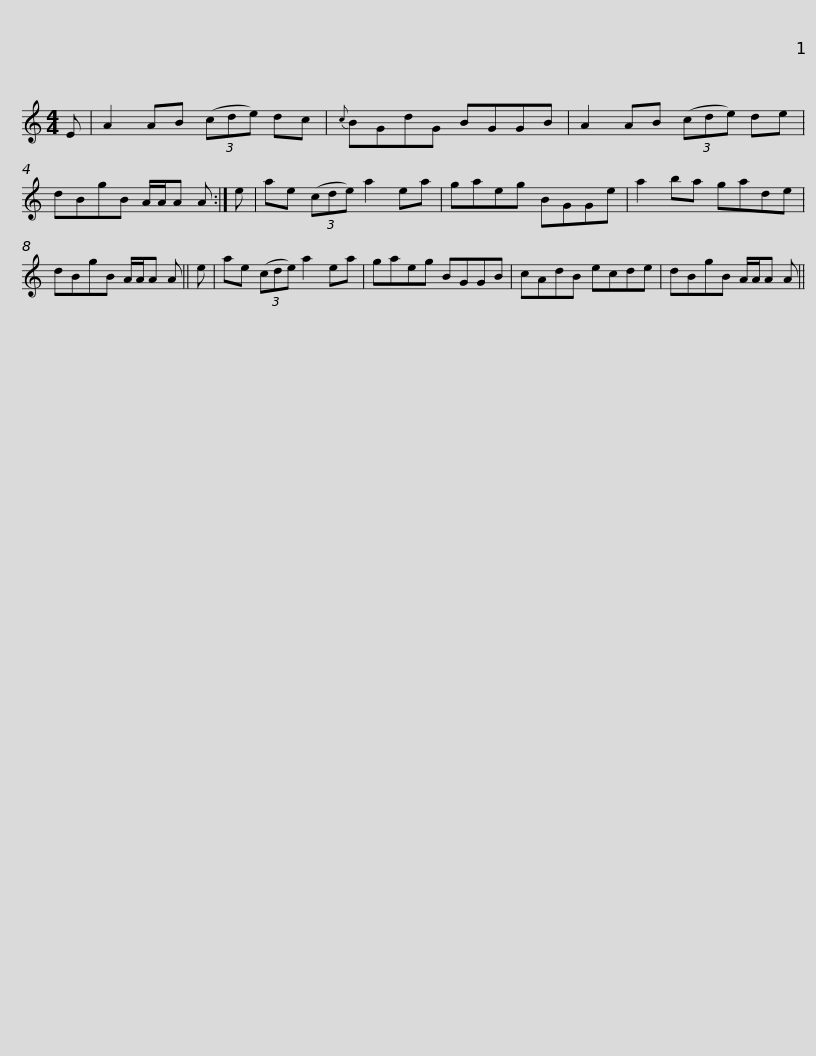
X:1
L:1/8
M:4/4
I:linebreak $
K:C
V:1 treble
V:1
 E | A2 AB (3(cde) dc |{c} BGdG BGGB | A2 AB (3(cde) de | dBgB A/A/A A :| %5
 e | ae (3(cde) a2 ea |$ gaeg BGGe | a2 ba gade | dBgB A/A/A A || %10
 e | ae (3(cde) a2 ea | gaeg BGGB |$ cAdB ecde | dBgB A/A/A A || %15
